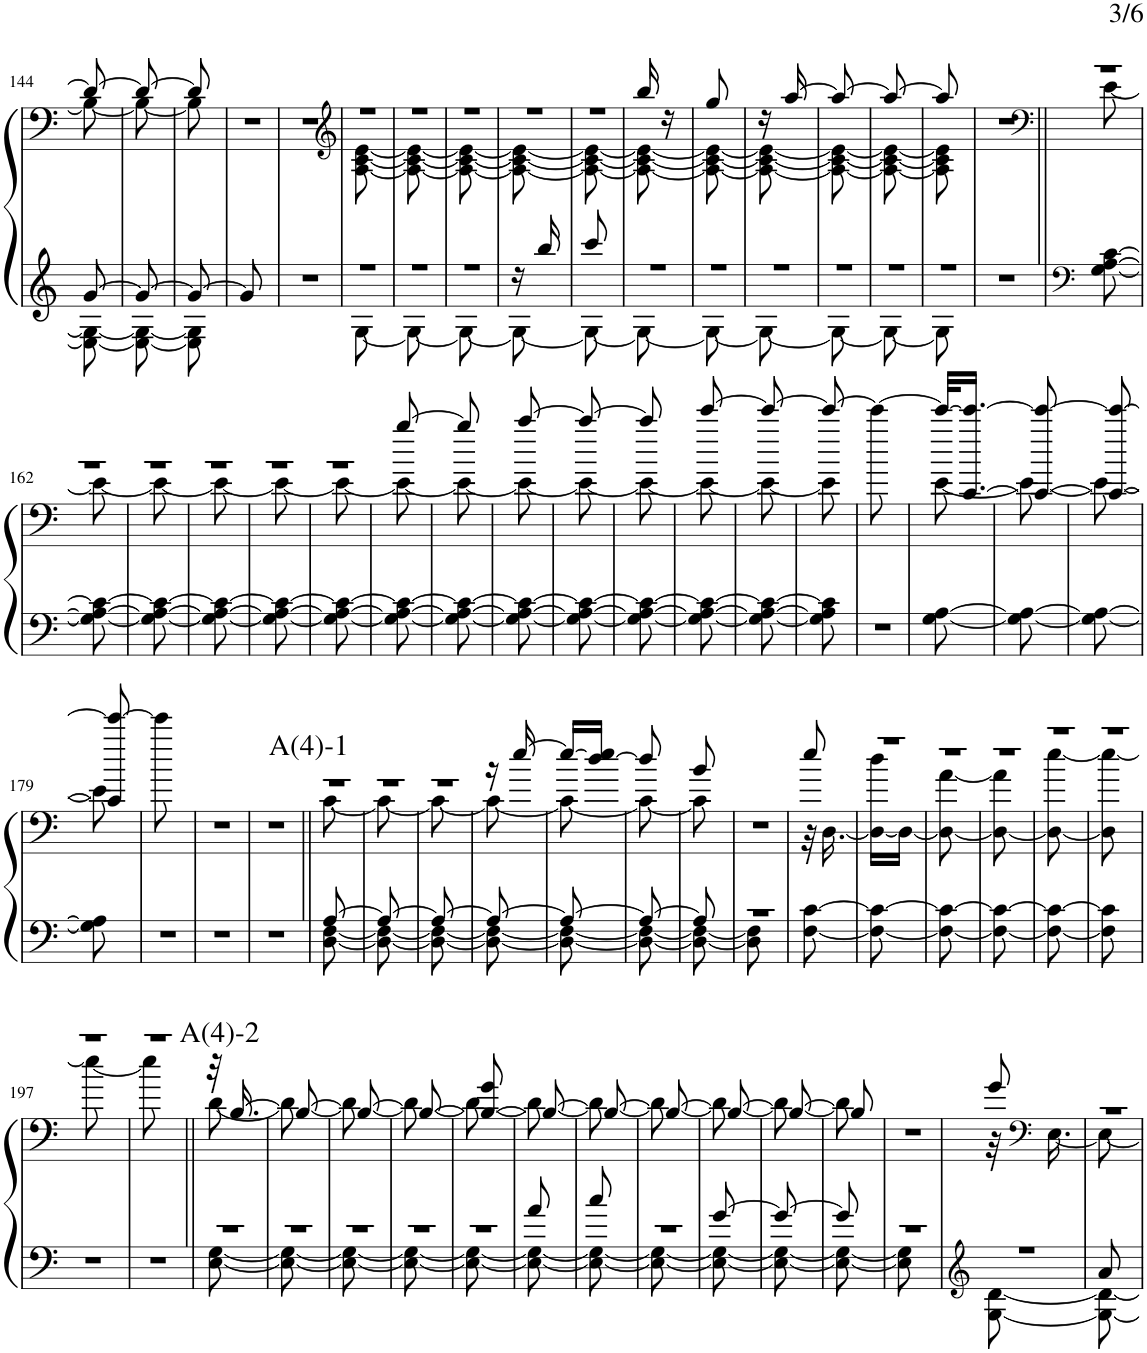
**kern	**kern
*part1	*part1
*staff2	*staff1
*I"ピアノ	*
!!LO:PB:g=z
*clefG2	*clefF4
*k[]	*k[]
*M1/8	*M1/8
=144	=144
*^	*^
[8g/	8E\_ 8G\_	8d/_	8B\_
=145	=145	=145	=145
8g/_	8E\_ 8G\_	8d/_	8B\_
=146	=146	=146	=146
8g/_	8E\] 8G\]	8d/]	8B\]
*v	*v	*	*
*	*v	*v
=147	=147
8g/]	8r
=148	=148
8r	8r
=149	=149
*	*clefG2
*^	*^
8r	[8G\	8r	[8A\ [8c\ [8e\
=150	=150	=150	=150
8r	8G\_	8r	8A\_ 8c\_ 8e\_
=151	=151	=151	=151
8r	8G\_	8r	8A\_ 8c\_ 8e\_
=152	=152	=152	=152
16r	8G\_	8r	8A\_ 8c\_ 8e\_
16bb/	.	.	.
=153	=153	=153	=153
8ccc/	8G\_	8r	8A\_ 8c\_ 8e\_
=154	=154	=154	=154
8r	8G\_	16bb/	8A\_ 8c\_ 8e\_
.	.	16r	.
=155	=155	=155	=155
8r	8G\_	8gg/	8A\_ 8c\_ 8e\_
=156	=156	=156	=156
8r	8G\_	16r	8A\_ 8c\_ 8e\_
.	.	[16aa/	.
=157	=157	=157	=157
8r	8G\_	8aa/_	8A\_ 8c\_ 8e\_
=158	=158	=158	=158
8r	8G\_	8aa/_	8A\_ 8c\_ 8e\_
=159	=159	=159	=159
8r	8G\]	8aa/]	8A\] 8c\] 8e\]
*v	*v	*	*
*	*v	*v
=160	=160
8r	8r
=161||	=161||
*clefF4	*clefF4
*	*^
[8G\ [8A\ [8c\	8r	[8e\
!!LO:LB:g=z	!!
=162	=162	=162
8G\_ 8A\_ 8c\_	8r	8e\_
=163	=163	=163
8G\_ 8A\_ 8c\_	8r	8e\_
=164	=164	=164
8G\_ 8A\_ 8c\_	8r	8e\_
=165	=165	=165
8G\_ 8A\_ 8c\_	8r	8e\_
=166	=166	=166
8G\_ 8A\_ 8c\_	8r	8e\_
=167	=167	=167
8G\_ 8A\_ 8c\_	[8bb/	8e\_
=168	=168	=168
8G\_ 8A\_ 8c\_	8bb/]	8e\_
=169	=169	=169
8G\_ 8A\_ 8c\_	[8ccc/	8e\_
=170	=170	=170
8G\_ 8A\_ 8c\_	8ccc/_	8e\_
=171	=171	=171
8G\_ 8A\_ 8c\_	8ccc/]	8e\_
=172	=172	=172
8G\_ 8A\_ 8c\_	[8eee/	8e\_
=173	=173	=173
8G\_ 8A\_ 8c\_	8eee/_	8e\_
=174	=174	=174
8G\] 8A\] 8c\]	8eee/_	8e\]
*	*v	*v
=175	=175
8r	8eee\_
=176	=176
*	*^
[8G\ [8A\	32eee/KLL_	[8e\
.	[16.c/ 16.eee/_JJ	.
=177	=177	=177
8G\_ 8A\_	8c/_ 8eee/_	8e\_
=178	=178	=178
8G\_ 8A\_	8c/_ 8eee/_	8e\_
!!LO:LB:g=z	!!
=179	=179	=179
8G\] 8A\]	8c/] 8eee/_	8e\]
*	*v	*v
=180	=180
8r	8eee\]
=181	=181
8r	8r
=182	=182
8r	8r
=183||	=183||
*^	*^
!	!	!LO:TX:a:t=A(4)-1	!
[8A/	[8D\ [8F\	8r	[8c\
=184	=184	=184	=184
8A/_	8D\_ 8F\_	8r	8c\_
=185	=185	=185	=185
8A/_	8D\_ 8F\_	8r	8c\_
=186	=186	=186	=186
8A/_	8D\_ 8F\_	16r	8c\_
.	.	[16ee/	.
=187	=187	=187	=187
8A/_	8D\_ 8F\_	16ee/LL_	8c\_
.	.	[16dd/ 16ee/]JJ	.
=188	=188	=188	=188
8A/_	8D\_ 8F\_	8dd/]	8c\_
=189	=189	=189	=189
8A/]	8D\_ 8F\_	8b/	8c\]
*	*	*v	*v
=190	=190	=190
8r	8D\] 8F\]	8r
*v	*v	*
=191	=191
*	*^
[8F\ [8c\	8ee/	32r
.	.	[16.D\
=192	=192	=192
8F\_ 8c\_	8r	16D\_ 16dd\LL
.	.	16D\JJ_
=193	=193	=193
8F\_ 8c\_	8r	8D\_ [8a\
=194	=194	=194
8F\_ 8c\_	8r	8D\_ 8a\]
=195	=195	=195
8F\_ 8c\_	8r	8D\_ [8ee\
=196	=196	=196
8F\] 8c\]	8r	8D\] 8ee\_
!!LO:LB:g=z	!!
=197	=197	=197
8r	8r	8ee\_
=198	=198	=198
8r	8r	8ee\]
=199||	=199||	=199||
*^	*	*
!	!	!LO:TX:a:t=A(4)-2	!
8r	[8E\ [8G\	32r	[8d\
.	.	[16.B/	.
=200	=200	=200	=200
8r	8E\_ 8G\_	8B/_	8d\_
=201	=201	=201	=201
8r	8E\_ 8G\_	8B/_	8d\_
=202	=202	=202	=202
8r	8E\_ 8G\_	8B/_	8d\_
=203	=203	=203	=203
8r	8E\_ 8G\_	8B/_ 8g/	8d\_
=204	=204	=204	=204
8a/	8E\_ 8G\_	8B/_	8d\_
=205	=205	=205	=205
8cc/	8E\_ 8G\_	8B/_	8d\_
=206	=206	=206	=206
8r	8E\_ 8G\_	8B/_	8d\_
=207	=207	=207	=207
[8g/	8E\_ 8G\_	8B/_	8d\_
=208	=208	=208	=208
8g/_	8E\_ 8G\_	8B/_	8d\_
=209	=209	=209	=209
8g/]	8E\_ 8G\_	8B/]	8d\]
*	*	*v	*v
=210	=210	=210
8r	8E\] 8G\]	8r
=211	=211	=211
*clefG2	*	*
*	*	*^
8r	[8G\ [8d\	8g/	32r
*	*	*clefF4	*
.	.	.	[16.E\
=212	=212	=212	=212
8a/	8G\_ 8d\_	8r	8E\_
*v	*v	*	*
*	*v	*v
=	=
*-	*-
